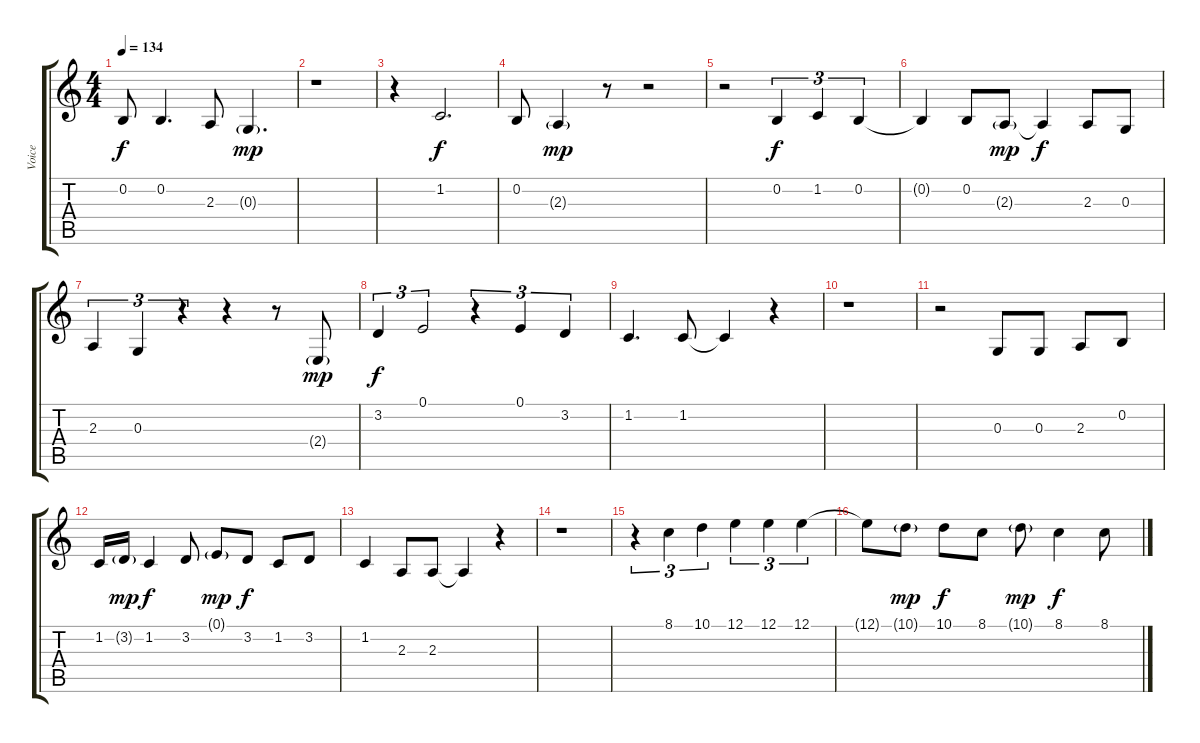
\track ("Voice" "Voice") {instrument altosax}
\staff {score tabs}
\tuning (E4 B3 G3 D3 A2 E2) {hide}
\ts (4 4)
\tempo 134
\clef g2
\ks c
0.2.8{dy f} 0.2.4{d} 2.3.8 0.3{g}.4{d dy mp} |
r.1 |
r.4 1.2.2{d dy f} |
0.2.8 2.3{g}.4{dy mp} r.8 r.2 |
r.2 0.2.4{tu (3 2) dy f} 1.2.4{tu (3 2)} 0.2.4{tu (3 2)} |
0.2{t}.4 0.2.8 2.3{g}.8{dy mp} 2.3{t}.4{dy f} 2.3.8 0.3.8 |
2.3.4{tu (3 2)} 0.3.4{tu (3 2)} r.4{tu (3 2)} r.4 r.8 2.4{g}.8{dy mp} |
3.2.4{tu (3 2) dy f} 0.1.2{tu (3 2)} r.4{tu (3 2)} 0.1.4{tu (3 2)} 3.2.4{tu (3 2)} |
1.2.4{d} 1.2.8 1.2{t}.4 r.4 |
r.1 |
r.2 0.3.8 0.3.8 2.3.8 0.2.8 |
1.2.16 3.2{g}.16{dy mp} 1.2.4{dy f} 3.2.8 0.1{g}.8{dy mp} 3.2.8{dy f} 1.2.8 3.2.8 |
1.2.4 2.3.8 2.3.8 2.3{t}.4 r.4 |
r.1 |
r.4{tu (3 2)} 8.1.4{tu (3 2)} 10.1.4{tu (3 2)} 12.1.4{tu (3 2)} 12.1.4{tu (3 2)} 12.1.4{tu (3 2)} |
12.1{t}.8 10.1{g}.8{dy mp} 10.1.8{dy f} 8.1.8 10.1{g}.8{dy mp} 8.1.4{dy f} 8.1.8
